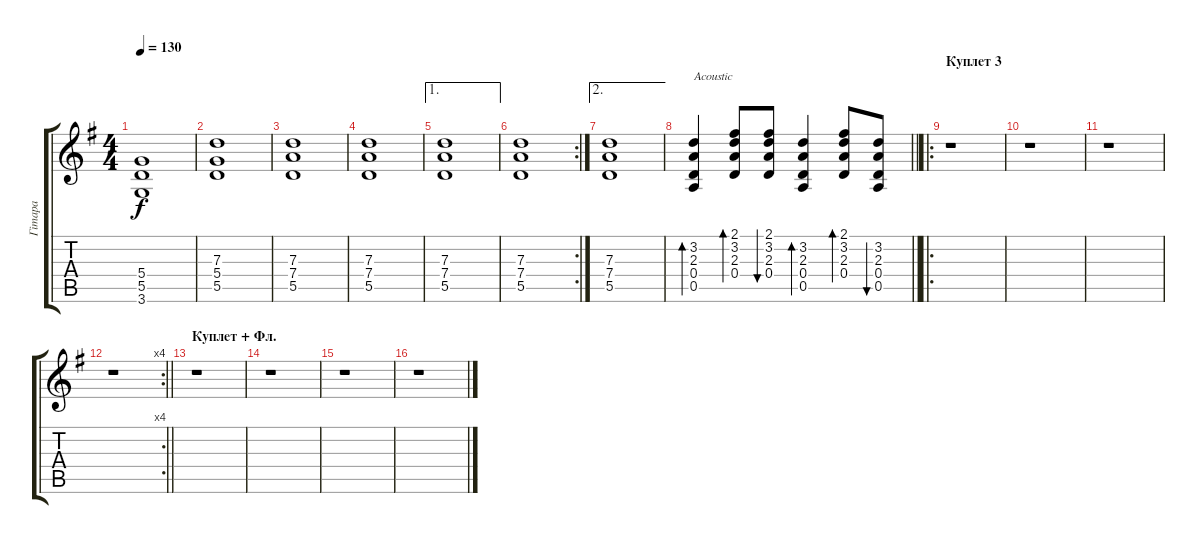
\track ("Гітара" "Гітара") {instrument acousticguitarsteel}
\staff {score tabs}
\tuning (E4 B3 G3 D3 A2 E2) {hide}
\ts (4 4)
\tempo 130
\clef g2
\ks eminor
(5.4 5.5 3.6).1{dy f} |
(7.3 5.4 5.5).1 |
(7.3 7.4 5.5).1 |
(7.3 7.4 5.5).1 |
\ae 1
(7.3 7.4 5.5).1 |
\rc 2
(7.3 7.4 5.5).1 |
\ae 2
(7.3 7.4 5.5).1 |
\barLineRight lightlight
(3.2 2.3 0.4 0.5).4{bd 60 txt "Acoustic" instrument acousticguitarsteel} (2.1 3.2 2.3 0.4).8{bd 60} (2.1 3.2 2.3 0.4).8{bu 60} (3.2 2.3 0.4 0.5).4{bd 60} (2.1 3.2 2.3 0.4).8{bd 60} (3.2 2.3 0.4 0.5).8{bu 60} |
\ro
\section ("" "Куплет 3")
r.1 |
r.1 |
r.1 |
\rc 4
\barLineRight lightlight
r.1 |
\section ("" "Куплет + Фл.")
r.1 |
r.1 |
r.1 |
r.1
